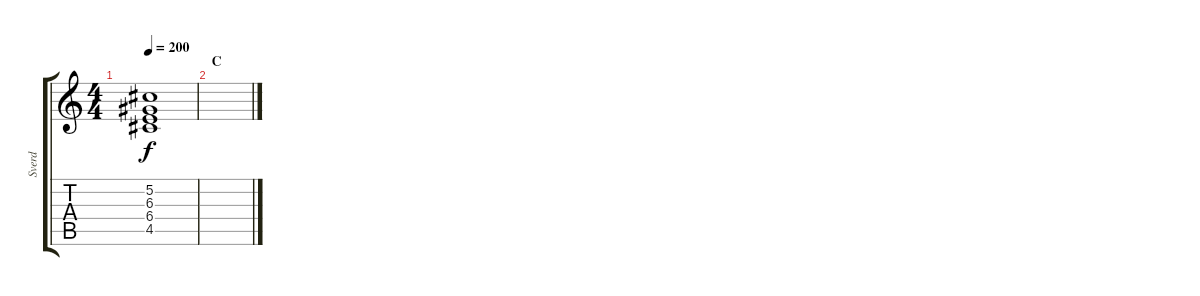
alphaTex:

\track ("Sverd" "Sverd") {instrument stringensemble1}
\staff {score tabs}
\tuning (E4 B3 G4 D4 A3 E3) {hide}
\ts (4 4)
\tempo 200
\clef g2
\ks c
(5.2 6.3 6.4 4.5).1{dy f} |
\section ("" "C")
